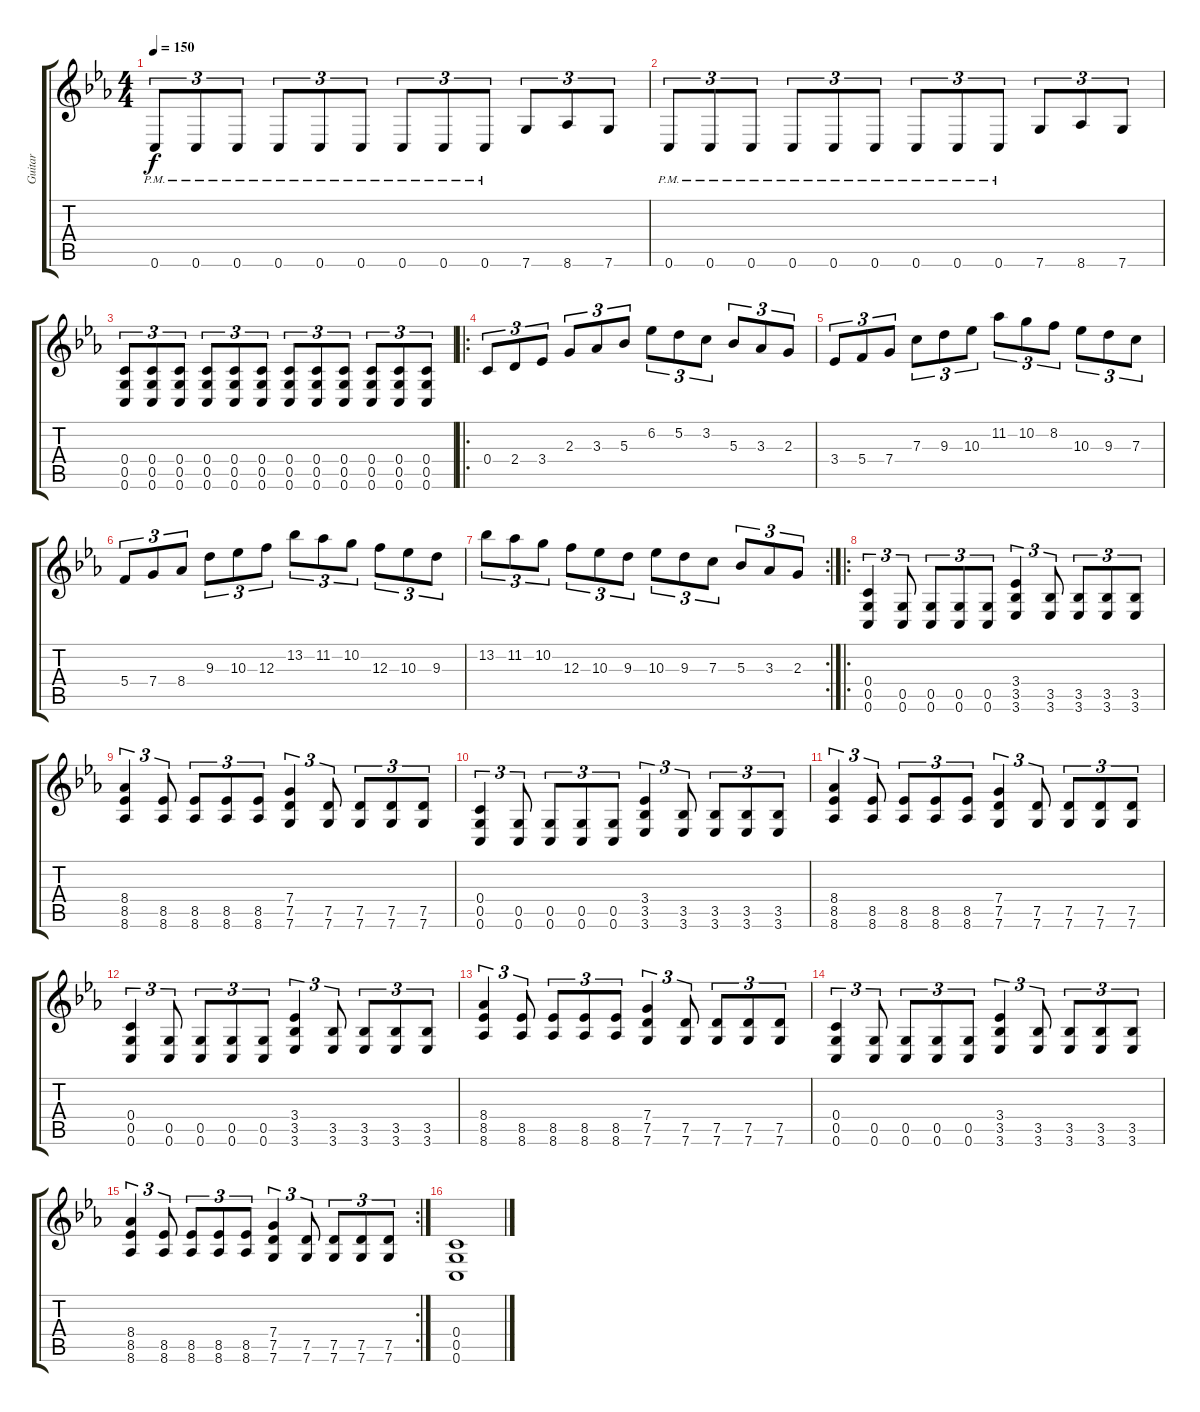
\track ("Guitar" "Guitar") {instrument distortionguitar}
\staff {score tabs}
\tuning (D4 A3 F3 C3 G2 C2) {hide}
\ts (4 4)
\tempo 150
\clef g2
\ks cminor
0.6{pm}.8{tu (3 2) dy f} 0.6{pm}.8{tu (3 2)} 0.6{pm}.8{tu (3 2)} 0.6{pm}.8{tu (3 2)} 0.6{pm}.8{tu (3 2)} 0.6{pm}.8{tu (3 2)} 0.6{pm}.8{tu (3 2)} 0.6{pm}.8{tu (3 2)} 0.6{pm}.8{tu (3 2)} 7.6.8{tu (3 2)} 8.6.8{tu (3 2)} 7.6.8{tu (3 2)} |
0.6{pm}.8{tu (3 2)} 0.6{pm}.8{tu (3 2)} 0.6{pm}.8{tu (3 2)} 0.6{pm}.8{tu (3 2)} 0.6{pm}.8{tu (3 2)} 0.6{pm}.8{tu (3 2)} 0.6{pm}.8{tu (3 2)} 0.6{pm}.8{tu (3 2)} 0.6{pm}.8{tu (3 2)} 7.6.8{tu (3 2)} 8.6.8{tu (3 2)} 7.6.8{tu (3 2)} |
(0.4 0.5 0.6).8{tu (3 2)} (0.4 0.5 0.6).8{tu (3 2)} (0.4 0.5 0.6).8{tu (3 2)} (0.4 0.5 0.6).8{tu (3 2)} (0.4 0.5 0.6).8{tu (3 2)} (0.4 0.5 0.6).8{tu (3 2)} (0.4 0.5 0.6).8{tu (3 2)} (0.4 0.5 0.6).8{tu (3 2)} (0.4 0.5 0.6).8{tu (3 2)} (0.4 0.5 0.6).8{tu (3 2)} (0.4 0.5 0.6).8{tu (3 2)} (0.4 0.5 0.6).8{tu (3 2)} |
\ro
0.4.8{tu (3 2)} 2.4.8{tu (3 2)} 3.4.8{tu (3 2)} 2.3.8{tu (3 2)} 3.3.8{tu (3 2)} 5.3.8{tu (3 2)} 6.2.8{tu (3 2)} 5.2.8{tu (3 2)} 3.2.8{tu (3 2)} 5.3.8{tu (3 2)} 3.3.8{tu (3 2)} 2.3.8{tu (3 2)} |
3.4.8{tu (3 2)} 5.4.8{tu (3 2)} 7.4.8{tu (3 2)} 7.3.8{tu (3 2)} 9.3.8{tu (3 2)} 10.3.8{tu (3 2)} 11.2.8{tu (3 2)} 10.2.8{tu (3 2)} 8.2.8{tu (3 2)} 10.3.8{tu (3 2)} 9.3.8{tu (3 2)} 7.3.8{tu (3 2)} |
5.4.8{tu (3 2)} 7.4.8{tu (3 2)} 8.4.8{tu (3 2)} 9.3.8{tu (3 2)} 10.3.8{tu (3 2)} 12.3.8{tu (3 2)} 13.2.8{tu (3 2)} 11.2.8{tu (3 2)} 10.2.8{tu (3 2)} 12.3.8{tu (3 2)} 10.3.8{tu (3 2)} 9.3.8{tu (3 2)} |
\rc 2
13.2.8{tu (3 2)} 11.2.8{tu (3 2)} 10.2.8{tu (3 2)} 12.3.8{tu (3 2)} 10.3.8{tu (3 2)} 9.3.8{tu (3 2)} 10.3.8{tu (3 2)} 9.3.8{tu (3 2)} 7.3.8{tu (3 2)} 5.3.8{tu (3 2)} 3.3.8{tu (3 2)} 2.3.8{tu (3 2)} |
\ro
(0.4 0.5 0.6).4{tu (3 2)} (0.5 0.6).8{tu (3 2)} (0.5 0.6).8{tu (3 2)} (0.5 0.6).8{tu (3 2)} (0.5 0.6).8{tu (3 2)} (3.4 3.5 3.6).4{tu (3 2)} (3.5 3.6).8{tu (3 2)} (3.5 3.6).8{tu (3 2)} (3.5 3.6).8{tu (3 2)} (3.5 3.6).8{tu (3 2)} |
(8.4 8.5 8.6).4{tu (3 2)} (8.5 8.6).8{tu (3 2)} (8.5 8.6).8{tu (3 2)} (8.5 8.6).8{tu (3 2)} (8.5 8.6).8{tu (3 2)} (7.4 7.5 7.6).4{tu (3 2)} (7.5 7.6).8{tu (3 2)} (7.5 7.6).8{tu (3 2)} (7.5 7.6).8{tu (3 2)} (7.5 7.6).8{tu (3 2)} |
(0.4 0.5 0.6).4{tu (3 2)} (0.5 0.6).8{tu (3 2)} (0.5 0.6).8{tu (3 2)} (0.5 0.6).8{tu (3 2)} (0.5 0.6).8{tu (3 2)} (3.4 3.5 3.6).4{tu (3 2)} (3.5 3.6).8{tu (3 2)} (3.5 3.6).8{tu (3 2)} (3.5 3.6).8{tu (3 2)} (3.5 3.6).8{tu (3 2)} |
(8.4 8.5 8.6).4{tu (3 2)} (8.5 8.6).8{tu (3 2)} (8.5 8.6).8{tu (3 2)} (8.5 8.6).8{tu (3 2)} (8.5 8.6).8{tu (3 2)} (7.4 7.5 7.6).4{tu (3 2)} (7.5 7.6).8{tu (3 2)} (7.5 7.6).8{tu (3 2)} (7.5 7.6).8{tu (3 2)} (7.5 7.6).8{tu (3 2)} |
(0.4 0.5 0.6).4{tu (3 2)} (0.5 0.6).8{tu (3 2)} (0.5 0.6).8{tu (3 2)} (0.5 0.6).8{tu (3 2)} (0.5 0.6).8{tu (3 2)} (3.4 3.5 3.6).4{tu (3 2)} (3.5 3.6).8{tu (3 2)} (3.5 3.6).8{tu (3 2)} (3.5 3.6).8{tu (3 2)} (3.5 3.6).8{tu (3 2)} |
(8.4 8.5 8.6).4{tu (3 2)} (8.5 8.6).8{tu (3 2)} (8.5 8.6).8{tu (3 2)} (8.5 8.6).8{tu (3 2)} (8.5 8.6).8{tu (3 2)} (7.4 7.5 7.6).4{tu (3 2)} (7.5 7.6).8{tu (3 2)} (7.5 7.6).8{tu (3 2)} (7.5 7.6).8{tu (3 2)} (7.5 7.6).8{tu (3 2)} |
(0.4 0.5 0.6).4{tu (3 2)} (0.5 0.6).8{tu (3 2)} (0.5 0.6).8{tu (3 2)} (0.5 0.6).8{tu (3 2)} (0.5 0.6).8{tu (3 2)} (3.4 3.5 3.6).4{tu (3 2)} (3.5 3.6).8{tu (3 2)} (3.5 3.6).8{tu (3 2)} (3.5 3.6).8{tu (3 2)} (3.5 3.6).8{tu (3 2)} |
\rc 2
(8.4 8.5 8.6).4{tu (3 2)} (8.5 8.6).8{tu (3 2)} (8.5 8.6).8{tu (3 2)} (8.5 8.6).8{tu (3 2)} (8.5 8.6).8{tu (3 2)} (7.4 7.5 7.6).4{tu (3 2)} (7.5 7.6).8{tu (3 2)} (7.5 7.6).8{tu (3 2)} (7.5 7.6).8{tu (3 2)} (7.5 7.6).8{tu (3 2)} |
(0.4 0.5 0.6).1
